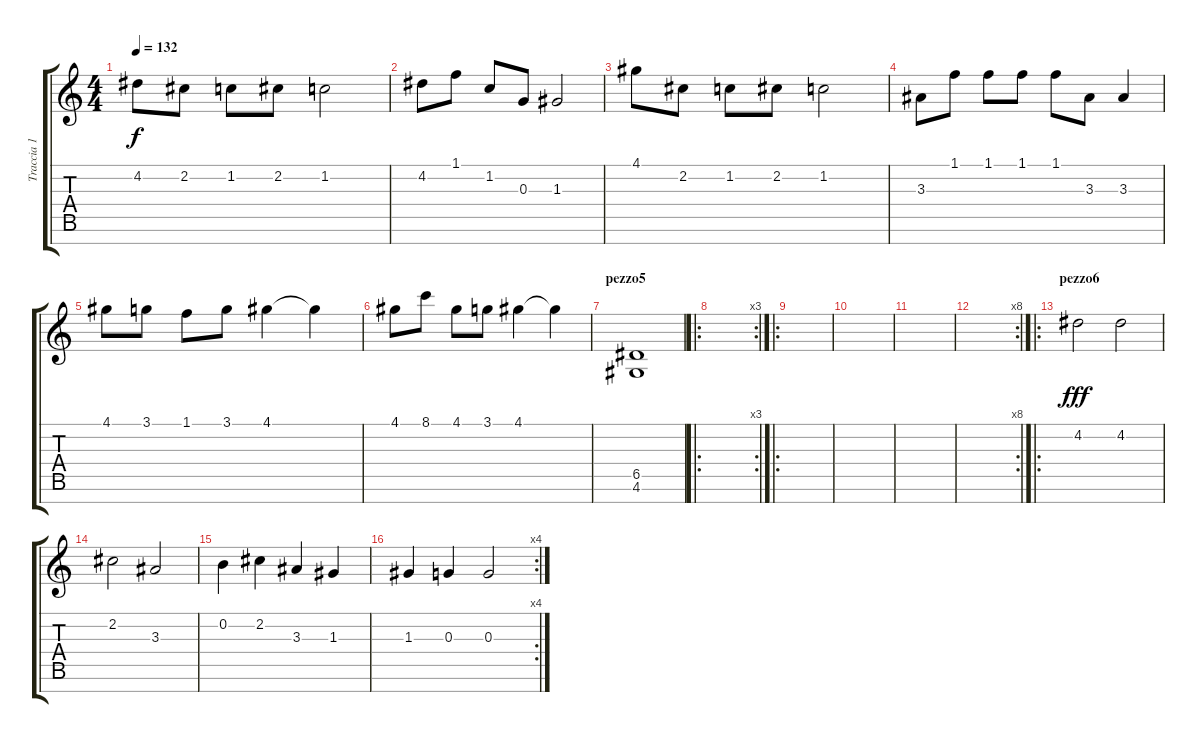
\track ("Traccia 1" "Traccia 1") {instrument distortionguitar}
\staff {score tabs}
\tuning (E4 B3 G3 D3 A2 E2 B1) {hide}
\ts (4 4)
\tempo 132
\clef g2
\ks c
4.2.8{dy f} 2.2.8 1.2.8 2.2.8 1.2.2 |
4.2.8 1.1.8 1.2.8 0.3.8 1.3.2 |
4.1.8 2.2.8 1.2.8 2.2.8 1.2.2 |
3.3.8 1.1.8 1.1.8 1.1.8 1.1.8 3.3.8 3.3.4 |
4.1.8 3.1.8 1.1.8 3.1.8 4.1.4 4.1{t}.4 |
4.1.8 8.1.8 4.1.8 3.1.8 4.1.4 4.1{t}.4 |
\section ("" "pezzo5")
(6.5 4.6).1 |
\ro
\rc 3
|
\ro
|
|
|
\rc 8
|
\ro
\section ("" "pezzo6")
4.2.2{dy fff} 4.2.2 |
2.2.2 3.3.2 |
0.2.4 2.2.4 3.3.4 1.3.4 |
\rc 4
1.3.4 0.3.4 0.3.2
